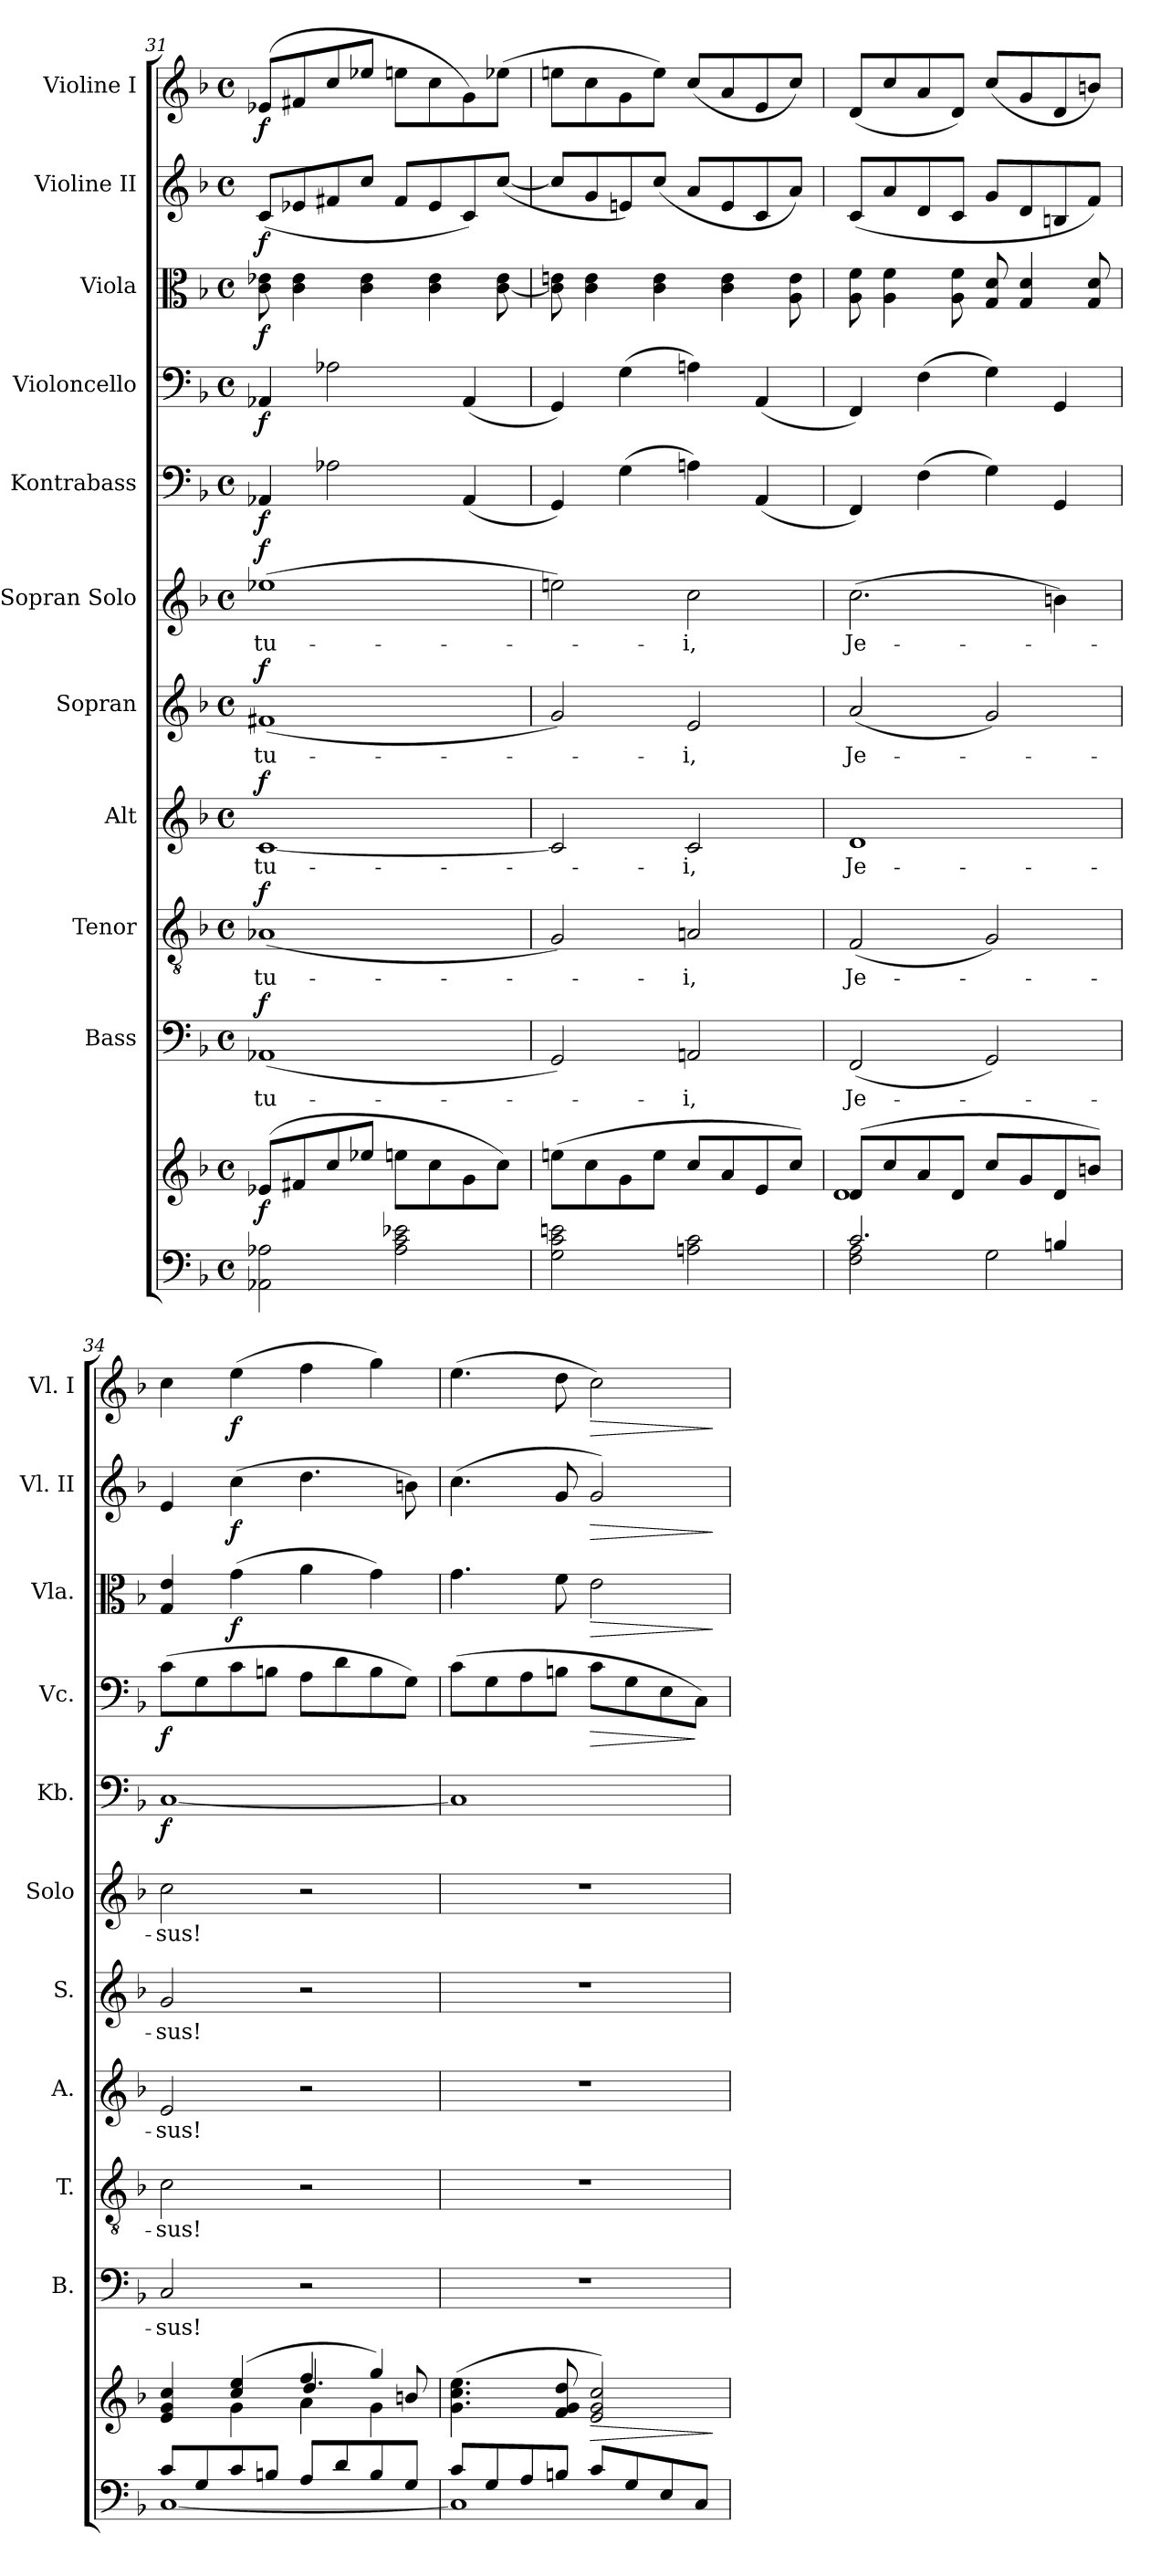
**kern	**kern	**dynam	**kern	**text	**dynam	**kern	**text	**dynam	**kern	**text	**dynam	**kern	**text	**dynam	**kern	**text	**dynam	**kern	**dynam	**kern	**dynam	**kern	**dynam	**kern	**dynam	**kern	**dynam
*part11	*part11	*part11	*part10	*part10	*part10	*part9	*part9	*part9	*part8	*part8	*part8	*part7	*part7	*part7	*part6	*part6	*part6	*part5	*part5	*part4	*part4	*part3	*part3	*part2	*part2	*part1	*part1
*staff12	*staff11	*staff11/12	*staff10	*staff10	*staff10	*staff9	*staff9	*staff9	*staff8	*staff8	*staff8	*staff7	*staff7	*staff7	*staff6	*staff6	*staff6	*staff5	*staff5	*staff4	*staff4	*staff3	*staff3	*staff2	*staff2	*staff1	*staff1
*	*	*	*I"Bass	*	*	*I"Tenor	*	*	*I"Alt	*	*	*I"Sopran	*	*	*I"Sopran Solo	*	*	*I"Kontrabass	*	*I"Violoncello	*	*I"Viola	*	*I"Violine II	*	*I"Violine I	*
*	*	*	*I'B.	*	*	*I'T.	*	*	*I'A.	*	*	*I'S.	*	*	*I'Solo	*	*	*I'Kb.	*	*I'Vc.	*	*I'Vla.	*	*I'Vl. II	*	*I'Vl. I	*
*clefF4	*clefG2	*	*clefF4	*	*	*clefGv2	*	*	*clefG2	*	*	*clefG2	*	*	*clefG2	*	*	*clefF4	*	*clefF4	*	*clefC3	*	*clefG2	*	*clefG2	*
*	*	*	*	*	*	*	*	*	*	*	*	*	*	*	*	*	*	*ITrd7c12	*	*	*	*	*	*	*	*	*
*k[b-]	*k[b-]	*	*k[b-]	*	*	*k[b-]	*	*	*k[b-]	*	*	*k[b-]	*	*	*k[b-]	*	*	*k[b-]	*	*k[b-]	*	*k[b-]	*	*k[b-]	*	*k[b-]	*
*F:	*F:	*	*F:	*	*	*F:	*	*	*F:	*	*	*F:	*	*	*F:	*	*	*F:	*	*F:	*	*F:	*	*F:	*	*F:	*
*M4/4	*M4/4	*	*M4/4	*	*	*M4/4	*	*	*M4/4	*	*	*M4/4	*	*	*M4/4	*	*	*M4/4	*	*M4/4	*	*M4/4	*	*M4/4	*	*M4/4	*
*met(c)	*met(c)	*	*met(c)	*	*	*met(c)	*	*	*met(c)	*	*	*met(c)	*	*	*met(c)	*	*	*met(c)	*	*met(c)	*	*met(c)	*	*met(c)	*	*met(c)	*
=31	=31	=31	=31	=31	=31	=31	=31	=31	=31	=31	=31	=31	=31	=31	=31	=31	=31	=31	=31	=31	=31	=31	=31	=31	=31	=31	=31
!	!	!LO:DY:b	!	!LO:LY:b	!LO:DY:a	!	!LO:LY:b	!LO:DY:a	!	!LO:LY:b	!LO:DY:a	!	!LO:LY:b	!LO:DY:a	!	!LO:LY:b	!LO:DY:a	!	!LO:DY:b	!	!LO:DY:b	!	!LO:DY:b	!	!LO:DY:b	!	!LO:DY:b
2AA-X\ 2A-X\	(>8e-X/L	f	(<1AA-X	tu-	f	(<1A-X	tu-	f	[1c	tu-	f	(<1f#X	tu-	f	(>1ee-X	tu-	f	4AAA-X/	f	4AA-X/	f	8c\ 8e-X\	f	(<8c/L	f	(>8e-X/L	f
.	8f#X/	.	.	.	.	.	.	.	.	.	.	.	.	.	.	.	.	.	.	.	.	4c\ 4e-\	.	8e-X/	.	8f#X/	.
.	8cc/	.	.	.	.	.	.	.	.	.	.	.	.	.	.	.	.	2AA-X\	.	2A-X\	.	.	.	8f#X/	.	8cc/	.
.	8ee-X/J	.	.	.	.	.	.	.	.	.	.	.	.	.	.	.	.	.	.	.	.	4c\ 4e-\	.	8cc/J	.	8ee-X/J	.
2A-\ 2c\ 2e-X\	8ee\L	.	.	.	.	.	.	.	.	.	.	.	.	.	.	.	.	.	.	.	.	.	.	8f#/L	.	8ee\L	.
.	8cc\	.	.	.	.	.	.	.	.	.	.	.	.	.	.	.	.	.	.	.	.	4c\ 4e-\	.	8e-/	.	8cc\	.
.	8g\	.	.	.	.	.	.	.	.	.	.	.	.	.	.	.	.	(<4AAA-/	.	(<4AA-/	.	.	.	8c/)	.	8g\)	.
.	8cc\J)	.	.	.	.	.	.	.	.	.	.	.	.	.	.	.	.	.	.	.	.	[<8c\ 8e-\	.	(<[8cc/J	.	(>8ee-\J	.
=32	=32	=32	=32	=32	=32	=32	=32	=32	=32	=32	=32	=32	=32	=32	=32	=32	=32	=32	=32	=32	=32	=32	=32	=32	=32	=32	=32
2G\ 2c\ 2en\	(>8een\L	.	2GG/)	.	.	2G/)	.	.	2c/]	.	.	2g/)	.	.	2een\)	.	.	4GGG/)	.	4GG/)	.	8c\] 8en\	.	8cc/L]	.	8een\L	.
.	8cc\	.	.	.	.	.	.	.	.	.	.	.	.	.	.	.	.	.	.	.	.	4c\ 4e\	.	8g/	.	8cc\	.
.	8g\	.	.	.	.	.	.	.	.	.	.	.	.	.	.	.	.	(>4GG\	.	(>4G\	.	.	.	8en/)	.	8g\	.
.	8ee\J	.	.	.	.	.	.	.	.	.	.	.	.	.	.	.	.	.	.	.	.	4c\ 4e\	.	(<8cc/J	.	8ee\J)	.
!	!	!	!	!LO:LY:b	!	!	!LO:LY:b	!	!	!LO:LY:b	!	!	!LO:LY:b	!	!	!LO:LY:b	!	!	!	!	!	!	!	!	!	!	!
2An\ 2c\	8cc/L	.	2AAn/	-i,	.	2An/	-i,	.	2c/	-i,	.	2e/	-i,	.	2cc\	-i,	.	4AAn\)	.	4An\)	.	.	.	8a/L	.	(<8cc/L	.
.	8a/	.	.	.	.	.	.	.	.	.	.	.	.	.	.	.	.	.	.	.	.	4c\ 4e\	.	8e/	.	8a/	.
.	8e/	.	.	.	.	.	.	.	.	.	.	.	.	.	.	.	.	(<4AAA/	.	(<4AA/	.	.	.	8c/	.	8e/	.
.	8cc/J)	.	.	.	.	.	.	.	.	.	.	.	.	.	.	.	.	.	.	.	.	8A\ 8e\	.	8a/J)	.	8cc/J)	.
=33	=33	=33	=33	=33	=33	=33	=33	=33	=33	=33	=33	=33	=33	=33	=33	=33	=33	=33	=33	=33	=33	=33	=33	=33	=33	=33	=33
*^	*^	*	*	*	*	*	*	*	*	*	*	*	*	*	*	*	*	*	*	*	*	*	*	*	*	*	*
!	!	!	!	!	!	!LO:LY:b	!	!	!LO:LY:b	!	!	!LO:LY:b	!	!	!LO:LY:b	!	!	!LO:LY:b	!	!	!	!	!	!	!	!	!	!	!
2.c/	2F\ 2A\	(>8d/L	1d	.	(<2FF/	Je-	.	(<2F/	Je-	.	1d	Je-	.	(<2a/	Je-	.	(>2.cc\	Je-	.	4FFF/)	.	4FF/)	.	8A\ 8f\	.	(<8c/L	.	(<8d/L	.
.	.	8cc/	.	.	.	.	.	.	.	.	.	.	.	.	.	.	.	.	.	.	.	.	.	4A\ 4f\	.	8a/	.	8cc/	.
.	.	8a/	.	.	.	.	.	.	.	.	.	.	.	.	.	.	.	.	.	(>4FF\	.	(>4F\	.	.	.	8d/	.	8a/	.
.	.	8d/J	.	.	.	.	.	.	.	.	.	.	.	.	.	.	.	.	.	.	.	.	.	8A\ 8f\	.	8c/J	.	8d/J)	.
.	2G\	8cc/L	.	.	2GG/)	.	.	2G/)	.	.	.	.	.	2g/)	.	.	.	.	.	4GG\)	.	4G\)	.	8G/ 8d/	.	8g/L	.	(<8cc/L	.
.	.	8g/	.	.	.	.	.	.	.	.	.	.	.	.	.	.	.	.	.	.	.	.	.	4G/ 4d/	.	8d/	.	8g/	.
4Bn/	.	8d/	.	.	.	.	.	.	.	.	.	.	.	.	.	.	4bn\)	.	.	4GGG/	.	4GG/	.	.	.	8Bn/	.	8d/	.
.	.	8bn/J)	.	.	.	.	.	.	.	.	.	.	.	.	.	.	.	.	.	.	.	.	.	8G/ 8d/	.	8f/J)	.	8bn/J)	.
!!LO:PB:g=z
=34	=34	=34	=34	=34	=34	=34	=34	=34	=34	=34	=34	=34	=34	=34	=34	=34	=34	=34	=34	=34	=34	=34	=34	=34	=34	=34	=34	=34	=34
*	*	*	*^	*	*	*	*	*	*	*	*	*	*	*	*	*	*	*	*	*	*	*	*	*	*	*	*	*	*
!	!	!	!	!	!	!	!LO:LY:b	!	!	!LO:LY:b	!	!	!LO:LY:b	!	!	!LO:LY:b	!	!	!LO:LY:b	!	!	!LO:DY:b	!	!LO:DY:b	!	!	!	!	!	!
8c/L	[<1C	4e/ 4g/ 4cc/	4ryy	2ryy	.	2C/	-sus!	.	2c\	-sus!	.	2e/	-sus!	.	2g/	-sus!	.	2cc\	-sus!	.	[1CC	f	(>8c\L	f	4G/ 4e/	.	4e/	.	4cc\	.
8G/	.	.	.	.	.	.	.	.	.	.	.	.	.	.	.	.	.	.	.	.	.	.	8G\	.	.	.	.	.	.	.
!	!	!	!	!	!	!	!	!	!	!	!	!	!	!	!	!	!	!	!	!	!	!	!	!	!	!LO:DY:b	!	!LO:DY:b	!	!LO:DY:b
8c/	.	(4cc/ 4ee/	4g\	.	.	.	.	.	.	.	.	.	.	.	.	.	.	.	.	.	.	.	8c\	.	(>4g\	f	(>4cc\	f	(>4ee\	f
8Bn/J	.	.	.	.	.	.	.	.	.	.	.	.	.	.	.	.	.	.	.	.	.	.	8Bn\J	.	.	.	.	.	.	.
8A/L	.	4ff/	4a\	4.dd/	.	2r	.	.	2r	.	.	2r	.	.	2r	.	.	2r	.	.	.	.	8A\L	.	4a\	.	4.dd\	.	4ff\	.
8d/	.	.	.	.	.	.	.	.	.	.	.	.	.	.	.	.	.	.	.	.	.	.	8d\	.	.	.	.	.	.	.
8B/	.	4gg/)	4g\	.	.	.	.	.	.	.	.	.	.	.	.	.	.	.	.	.	.	.	8B\	.	4g\)	.	.	.	4gg\)	.
8G/J	.	.	.	8bn/	.	.	.	.	.	.	.	.	.	.	.	.	.	.	.	.	.	.	8G\J)	.	.	.	8bn\)	.	.	.
*	*	*v	*v	*v	*	*	*	*	*	*	*	*	*	*	*	*	*	*	*	*	*	*	*	*	*	*	*	*	*	*
=35	=35	=35	=35	=35	=35	=35	=35	=35	=35	=35	=35	=35	=35	=35	=35	=35	=35	=35	=35	=35	=35	=35	=35	=35	=35	=35	=35	=35
8c/L	1C]	(>4.g\ 4.cc\ 4.ee\	.	1r	.	.	1r	.	.	1r	.	.	1r	.	.	1r	.	.	1CC]	.	(>8c\L	.	4.g\	.	(>4.cc\	.	(>4.ee\	.
8G/	.	.	.	.	.	.	.	.	.	.	.	.	.	.	.	.	.	.	.	.	8G\	.	.	.	.	.	.	.
8A/	.	.	.	.	.	.	.	.	.	.	.	.	.	.	.	.	.	.	.	.	8A\	.	.	.	.	.	.	.
8Bn/J	.	8f/ 8g/ 8dd/	.	.	.	.	.	.	.	.	.	.	.	.	.	.	.	.	.	.	8Bn\J	.	8f\	.	8g/	.	8dd\	.
!	!	!	!LO:HP:b	!	!	!	!	!	!	!	!	!	!	!	!	!	!	!	!	!	!	!LO:HP:b	!	!LO:HP:b	!	!LO:HP:b	!	!LO:HP:b
8c/L	.	2e/ 2g/ 2cc/)	>	.	.	.	.	.	.	.	.	.	.	.	.	.	.	.	.	.	8c\L	>	2e\	>	2g/)	>	2cc\)	>
8G/	.	.	.	.	.	.	.	.	.	.	.	.	.	.	.	.	.	.	.	.	8G\	.	.	.	.	.	.	.
8E/	.	.	.	.	.	.	.	.	.	.	.	.	.	.	.	.	.	.	.	.	8E\	.	.	.	.	.	.	.
8C/J	.	.	.	.	.	.	.	.	.	.	.	.	.	.	.	.	.	.	.	.	8C\J)	]	.	.	.	.	.	.
*v	*v	*	*	*	*	*	*	*	*	*	*	*	*	*	*	*	*	*	*	*	*	*	*	*	*	*	*	*
.	.	]	.	.	.	.	.	.	.	.	.	.	.	.	.	.	.	.	.	.	.	.	]	.	]	.	]
=	=	=	=	=	=	=	=	=	=	=	=	=	=	=	=	=	=	=	=	=	=	=	=	=	=	=	=
*-	*-	*-	*-	*-	*-	*-	*-	*-	*-	*-	*-	*-	*-	*-	*-	*-	*-	*-	*-	*-	*-	*-	*-	*-	*-	*-	*-
